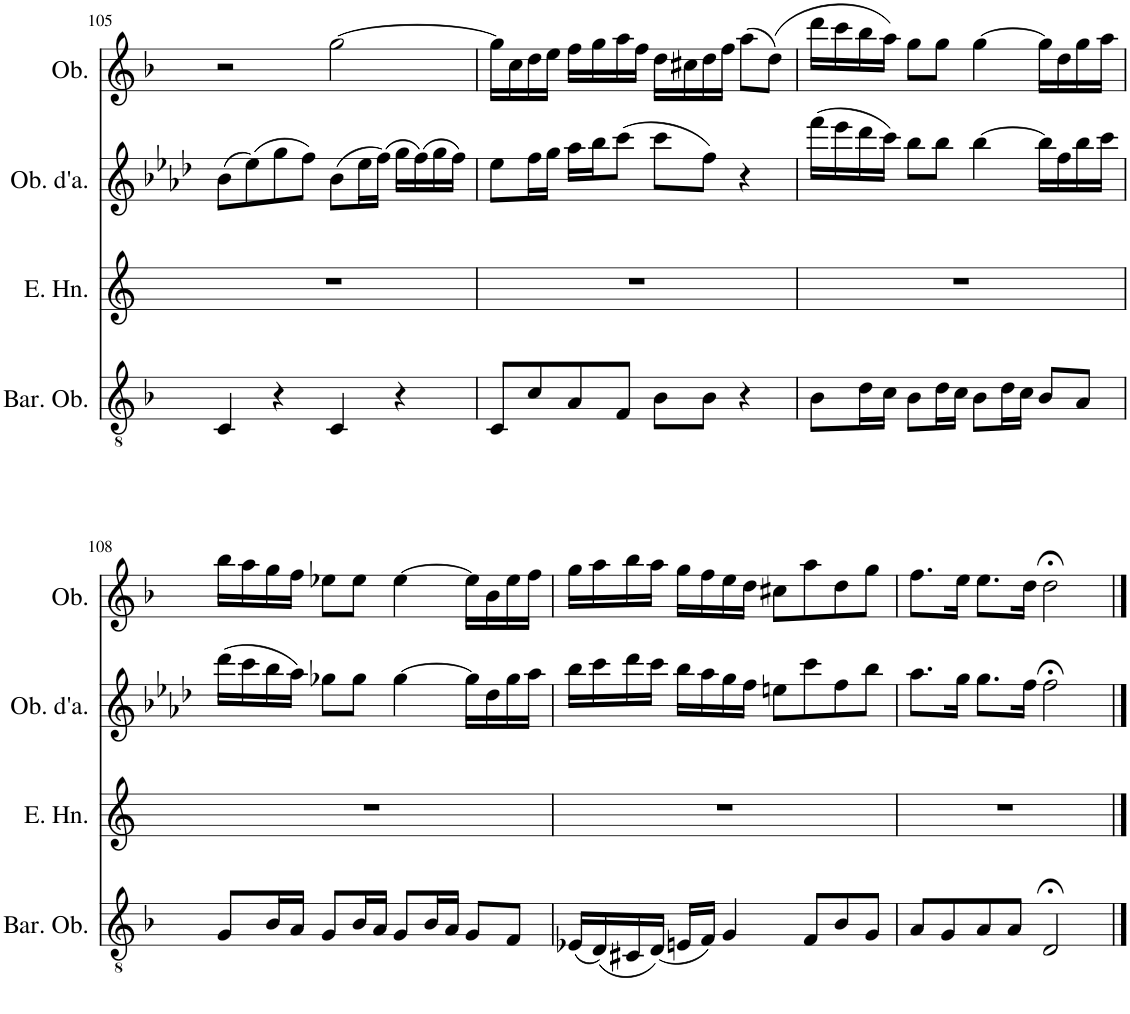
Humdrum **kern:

**kern	**kern	**kern	**kern
*part4	*part3	*part2	*part1
*staff4	*staff3	*staff2	*staff1
*I"Baritone Oboe	*I"English Horn	*I"Oboe d'amore	*I"Oboe
*I'Bar. Ob.	*I'E. Hn.	*I'Ob. d'a.	*I'Ob.
!!LO:PB:g=z
*clefGv2	*clefG2	*clefG2	*clefG2
*	*Trd4c7	*Trd2c3	*
*k[b-]	*k[]	*k[b-e-a-d-]	*k[b-]
*M4/4	*M4/4	*M4/4	*M4/4
*met(c)	*met(c)	*met(c)	*met(c)
=105	=105	=105	=105
4C/	1r	(8b-\L	2r
.	.	(8ee-\)	.
4r	.	8gg\	.
.	.	8ff\J)	.
4C/	.	(8b-\L	[2gg\
.	.	16ee-\L	.
.	.	(16ff\JJ)	.
4r	.	16gg\LL	.
.	.	(16ff\)	.
.	.	16gg\	.
.	.	16ff\JJ)	.
=106	=106	=106	=106
8C/L	1r	8ee-\L	16gg\LL]
.	.	.	16cc\
8c/	.	16ff\L	16dd\
.	.	16gg\JJ	16ee\JJ
8A/	.	16aa-\LL	16ff\LL
.	.	16bb-\J	16gg\
8F/J	.	(8ccc\J	16aa\
.	.	.	16ff\JJ
8B-\L	.	8ccc\L	16dd\LL
.	.	.	16cc#X\
8B-\J	.	8ff\J)	16dd\
.	.	.	16ff\JJ
4r	.	4r	(8aa\L
.	.	.	(8dd\J)
=107	=107	=107	=107
8B-\L	1r	(16fff\LL	16ddd\LL
.	.	16eee-\	16ccc\
16d\L	.	16ddd-\	16bb-\
16c\JJ	.	16ccc\JJ)	16aa\JJ)
8B-\L	.	8bb-\L	8gg\L
16d\L	.	8bb-\J	8gg\J
16c\JJ	.	.	.
8B-\L	.	[4bb-\	[4gg\
16d\L	.	.	.
16c\JJ	.	.	.
8B-/L	.	16bb-\LL]	16gg\LL]
.	.	16ff\	16dd\
8A/J	.	16bb-\	16gg\
.	.	16ccc\JJ	(16aa\JJ
!!LO:LB:g=z
=108	=108	=108	=108
8G/L	1r	(16ddd-\LL	16bb-\LL
.	.	16ccc\	16aa\
16B-/L	.	16bb-\	16gg\
16A/JJ	.	16aa-\JJ)	16ff\JJ)
8G/L	.	8gg-X\L	8ee-X\L
16B-/L	.	8gg-\J	8ee-\J
16A/JJ	.	.	.
8G/L	.	[4gg-\	[4ee-\
16B-/L	.	.	.
16A/JJ	.	.	.
8G/L	.	16gg-\LL]	16ee-\LL]
.	.	16dd-\	16b-\
8F/J	.	16gg-\	16ee-\
.	.	16aa-\JJ	16ff\JJ
=109	=109	=109	=109
(16E-X/LL	1r	16bb-\LL	16gg\LL
(16D/)	.	16ccc\	16aa\
16C#X/	.	16ddd-\	16bb-\
(16D/JJ)	.	16ccc\JJ	16aa\JJ
16En/LL	.	16bb-\LL	16gg\LL
16F/JJ)	.	16aa-\	16ff\
4G/	.	16gg\	16ee\
.	.	16ff\JJ	16dd\JJ
.	.	8een\L	8cc#X\L
8F/L	.	8ccc\	8aa\
8B-/	.	8ff\	8dd\
8G/J	.	8bb-\J	8gg\J
=110	=110	=110	=110
8A/L	1r	8.aa-\L	8.ff\L
8G/	.	.	.
.	.	16gg\Jk	16ee\Jk
8A/	.	8.gg\L	8.ee\L
8A/J	.	.	.
.	.	16ff\Jk	16dd\Jk
2D;</	.	2ff;<\	2dd;<\
==	==	==	==
*-	*-	*-	*-
